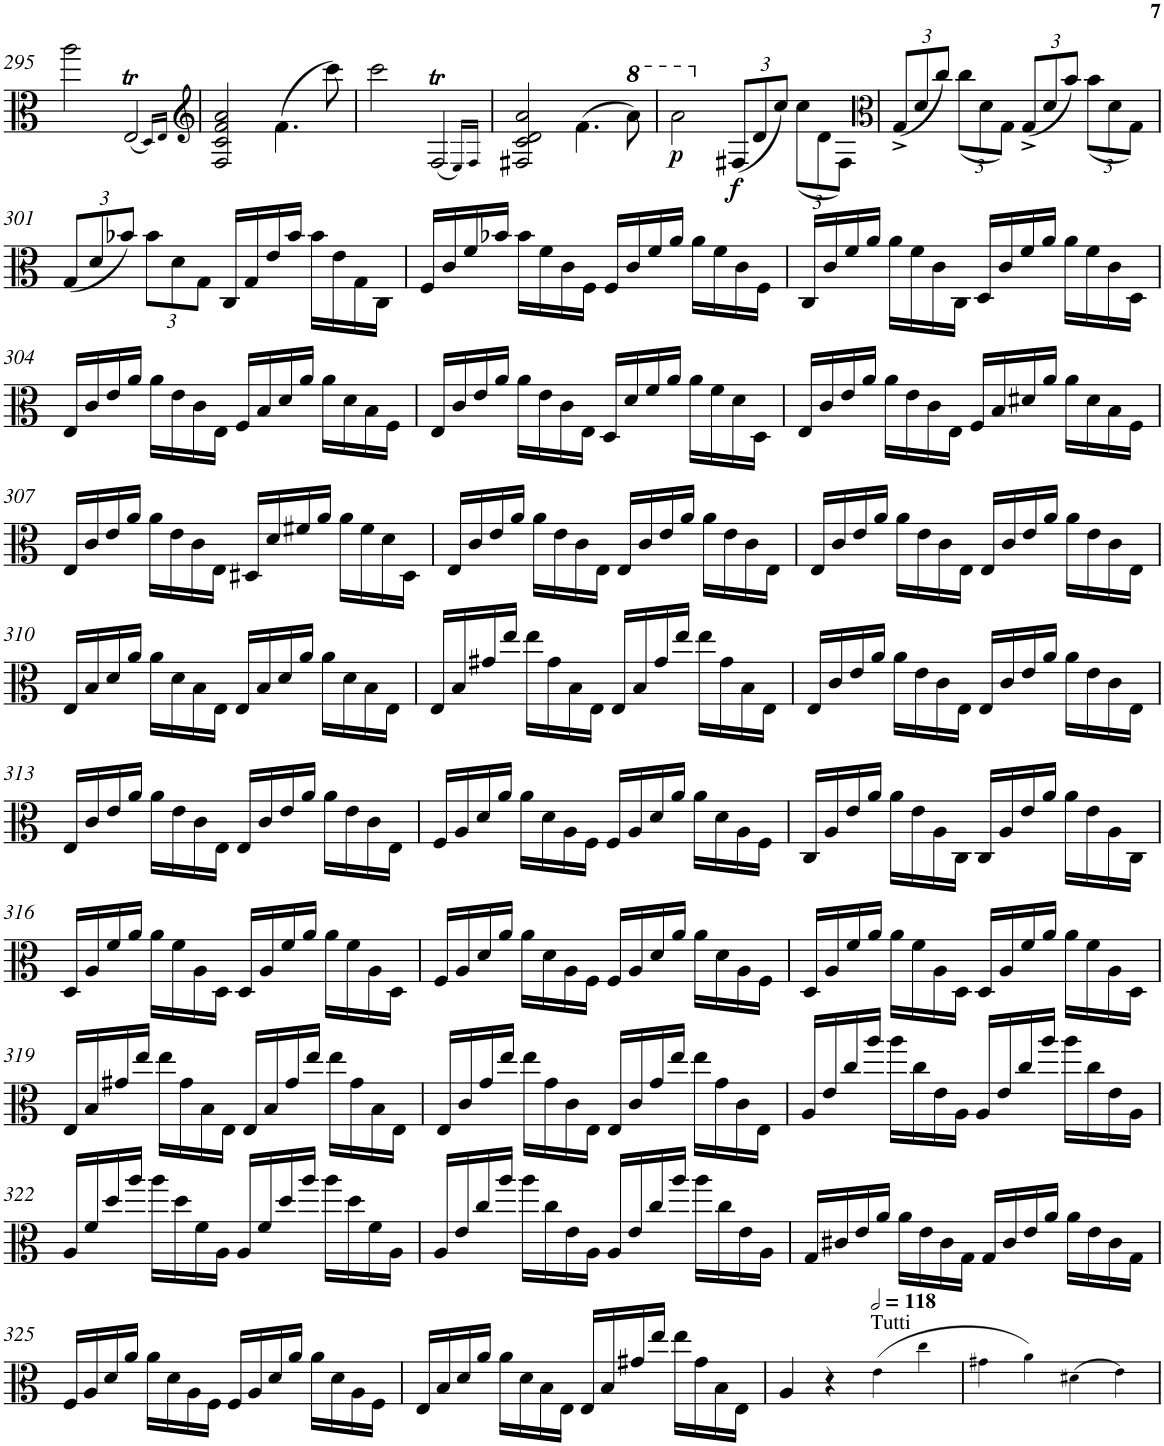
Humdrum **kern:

**kern	**dynam
*part1	*part1
*staff1	*staff1
*I"Viola	*
*I'Vla.	*
!!LO:PB:g=z
*clefC3	*
*k[]	*
*M2/2	*
*met(c|)	*
=295	=295
2aa\	.
(<2E>/	.
16qD/LL)	.
16qE/JJ	.
=296	=296
*clefG2	*
2F/ 2c/ 2f/ 2a/	.
(>4.f\	.
8ccc\)	.
=297	=297
2ccc\	.
(<2F>/	.
16qE/LL)	.
16qF/JJ	.
=298	=298
2F#X/ 2c/ 2d/ 2a/	.
(>4.f\	.
*8va	*
8aa\)	.
=299	=299
*8va	*
!	!LO:DY:b
2aa\	p
*X8va	*
*X8va	*
*Xbrackettup	*
!	!LO:DY:b
(<12F#X/L	f
12d/	.
12cc/J)	.
(<12cc\L	.
12d\	.
12F#\J)	.
=300	=300
*clefC3	*
(<12G^/L	.
12d/	.
12cc/J)	.
(<12cc\L	.
12d\	.
12G\J)	.
(<12G^/L	.
12d/	.
12b/J)	.
(<12b\L	.
12d\	.
12G\J)	.
!!LO:LB:g=z
=301	=301
(<12G/L	.
12d/	.
12b-X/J)	.
12b-\L	.
12d\	.
12G\J	.
16C/LL	.
16G/	.
16e/	.
16b-/JJ	.
16b-\LL	.
16e\	.
16G\	.
16C\JJ	.
=302	=302
16F/LL	.
16c/	.
16f/	.
16b-X/JJ	.
16b-\LL	.
16f\	.
16c\	.
16F\JJ	.
16F/LL	.
16c/	.
16f/	.
16a/JJ	.
16a\LL	.
16f\	.
16c\	.
16F\JJ	.
=303	=303
16C/LL	.
16c/	.
16f/	.
16a/JJ	.
16a\LL	.
16f\	.
16c\	.
16C\JJ	.
16D/LL	.
16c/	.
16f/	.
16a/JJ	.
16a\LL	.
16f\	.
16c\	.
16D\JJ	.
!!LO:LB:g=z
=304	=304
16E/LL	.
16c/	.
16e/	.
16a/JJ	.
16a\LL	.
16e\	.
16c\	.
16E\JJ	.
16F/LL	.
16B/	.
16d/	.
16a/JJ	.
16a\LL	.
16d\	.
16B\	.
16F\JJ	.
=305	=305
16E/LL	.
16c/	.
16e/	.
16a/JJ	.
16a\LL	.
16e\	.
16c\	.
16E\JJ	.
16D/LL	.
16d/	.
16f/	.
16a/JJ	.
16a\LL	.
16f\	.
16d\	.
16D\JJ	.
=306	=306
16E/LL	.
16c/	.
16e/	.
16a/JJ	.
16a\LL	.
16e\	.
16c\	.
16E\JJ	.
16F/LL	.
16B/	.
16d#X/	.
16a/JJ	.
16a\LL	.
16d#\	.
16B\	.
16F\JJ	.
!!LO:LB:g=z
=307	=307
16E/LL	.
16c/	.
16e/	.
16a/JJ	.
16a\LL	.
16e\	.
16c\	.
16E\JJ	.
16D#X/LL	.
16d/	.
16f#X/	.
16a/JJ	.
16a\LL	.
16f#\	.
16d\	.
16D#\JJ	.
=308	=308
16E/LL	.
16c/	.
16e/	.
16a/JJ	.
16a\LL	.
16e\	.
16c\	.
16E\JJ	.
16E/LL	.
16c/	.
16e/	.
16a/JJ	.
16a\LL	.
16e\	.
16c\	.
16E\JJ	.
=309	=309
16E/LL	.
16c/	.
16e/	.
16a/JJ	.
16a\LL	.
16e\	.
16c\	.
16E\JJ	.
16E/LL	.
16c/	.
16e/	.
16a/JJ	.
16a\LL	.
16e\	.
16c\	.
16E\JJ	.
!!LO:LB:g=z
=310	=310
16E/LL	.
16B/	.
16d/	.
16a/JJ	.
16a\LL	.
16d\	.
16B\	.
16E\JJ	.
16E/LL	.
16B/	.
16d/	.
16a/JJ	.
16a\LL	.
16d\	.
16B\	.
16E\JJ	.
=311	=311
16E/LL	.
16B/	.
16g#X/	.
16ee/JJ	.
16ee\LL	.
16g#\	.
16B\	.
16E\JJ	.
16E/LL	.
16B/	.
16g#/	.
16ee/JJ	.
16ee\LL	.
16g#\	.
16B\	.
16E\JJ	.
=312	=312
16E/LL	.
16c/	.
16e/	.
16a/JJ	.
16a\LL	.
16e\	.
16c\	.
16E\JJ	.
16E/LL	.
16c/	.
16e/	.
16a/JJ	.
16a\LL	.
16e\	.
16c\	.
16E\JJ	.
!!LO:LB:g=z
=313	=313
16E/LL	.
16c/	.
16e/	.
16a/JJ	.
16a\LL	.
16e\	.
16c\	.
16E\JJ	.
16E/LL	.
16c/	.
16e/	.
16a/JJ	.
16a\LL	.
16e\	.
16c\	.
16E\JJ	.
=314	=314
16F/LL	.
16A/	.
16d/	.
16a/JJ	.
16a\LL	.
16d\	.
16A\	.
16F\JJ	.
16F/LL	.
16A/	.
16d/	.
16a/JJ	.
16a\LL	.
16d\	.
16A\	.
16F\JJ	.
=315	=315
16C/LL	.
16A/	.
16e/	.
16a/JJ	.
16a\LL	.
16e\	.
16A\	.
16C\JJ	.
16C/LL	.
16A/	.
16e/	.
16a/JJ	.
16a\LL	.
16e\	.
16A\	.
16C\JJ	.
!!LO:LB:g=z
=316	=316
16D/LL	.
16A/	.
16f/	.
16a/JJ	.
16a\LL	.
16f\	.
16A\	.
16D\JJ	.
16D/LL	.
16A/	.
16f/	.
16a/JJ	.
16a\LL	.
16f\	.
16A\	.
16D\JJ	.
=317	=317
16F/LL	.
16A/	.
16d/	.
16a/JJ	.
16a\LL	.
16d\	.
16A\	.
16F\JJ	.
16F/LL	.
16A/	.
16d/	.
16a/JJ	.
16a\LL	.
16d\	.
16A\	.
16F\JJ	.
=318	=318
16D/LL	.
16A/	.
16f/	.
16a/JJ	.
16a\LL	.
16f\	.
16A\	.
16D\JJ	.
16D/LL	.
16A/	.
16f/	.
16a/JJ	.
16a\LL	.
16f\	.
16A\	.
16D\JJ	.
!!LO:LB:g=z
=319	=319
16E/LL	.
16B/	.
16g#X/	.
16ee/JJ	.
16ee\LL	.
16g#\	.
16B\	.
16E\JJ	.
16E/LL	.
16B/	.
16g#/	.
16ee/JJ	.
16ee\LL	.
16g#\	.
16B\	.
16E\JJ	.
=320	=320
16E/LL	.
16c/	.
16g/	.
16ee/JJ	.
16ee\LL	.
16g\	.
16c\	.
16E\JJ	.
16E/LL	.
16c/	.
16g/	.
16ee/JJ	.
16ee\LL	.
16g\	.
16c\	.
16E\JJ	.
=321	=321
16A/LL	.
16e/	.
16cc/	.
16aa/JJ	.
16aa\LL	.
16cc\	.
16e\	.
16A\JJ	.
16A/LL	.
16e/	.
16cc/	.
16aa/JJ	.
16aa\LL	.
16cc\	.
16e\	.
16A\JJ	.
!!LO:LB:g=z
=322	=322
16A/LL	.
16f/	.
16dd/	.
16aa/JJ	.
16aa\LL	.
16dd\	.
16f\	.
16A\JJ	.
16A/LL	.
16f/	.
16dd/	.
16aa/JJ	.
16aa\LL	.
16dd\	.
16f\	.
16A\JJ	.
=323	=323
16A/LL	.
16e/	.
16cc/	.
16aa/JJ	.
16aa\LL	.
16cc\	.
16e\	.
16A\JJ	.
16A/LL	.
16e/	.
16cc/	.
16aa/JJ	.
16aa\LL	.
16cc\	.
16e\	.
16A\JJ	.
=324	=324
16G/LL	.
16c#X/	.
16e/	.
16a/JJ	.
16a\LL	.
16e\	.
16c#\	.
16G\JJ	.
16G/LL	.
16c#/	.
16e/	.
16a/JJ	.
16a\LL	.
16e\	.
16c#\	.
16G\JJ	.
!!LO:LB:g=z
=325	=325
16F/LL	.
16A/	.
16d/	.
16a/JJ	.
16a\LL	.
16d\	.
16A\	.
16F\JJ	.
16F/LL	.
16A/	.
16d/	.
16a/JJ	.
16a\LL	.
16d\	.
16A\	.
16F\JJ	.
=326	=326
16E/LL	.
16B/	.
16d/	.
16a/JJ	.
16a\LL	.
16d\	.
16B\	.
16E\JJ	.
16E/LL	.
16B/	.
16g#X/	.
16ee/JJ	.
16ee\LL	.
16g#\	.
16B\	.
16E\JJ	.
=327	=327
4A/	.
4r	.
*MM236	*
!LO:TX:a:t=Tutti	!
(>4e!\	.
4cc!\	.
=328	=328
4g#X!\	.
4a!\)	.
(>4d#X!\	.
4e!\)	.
=	=
*-	*-
